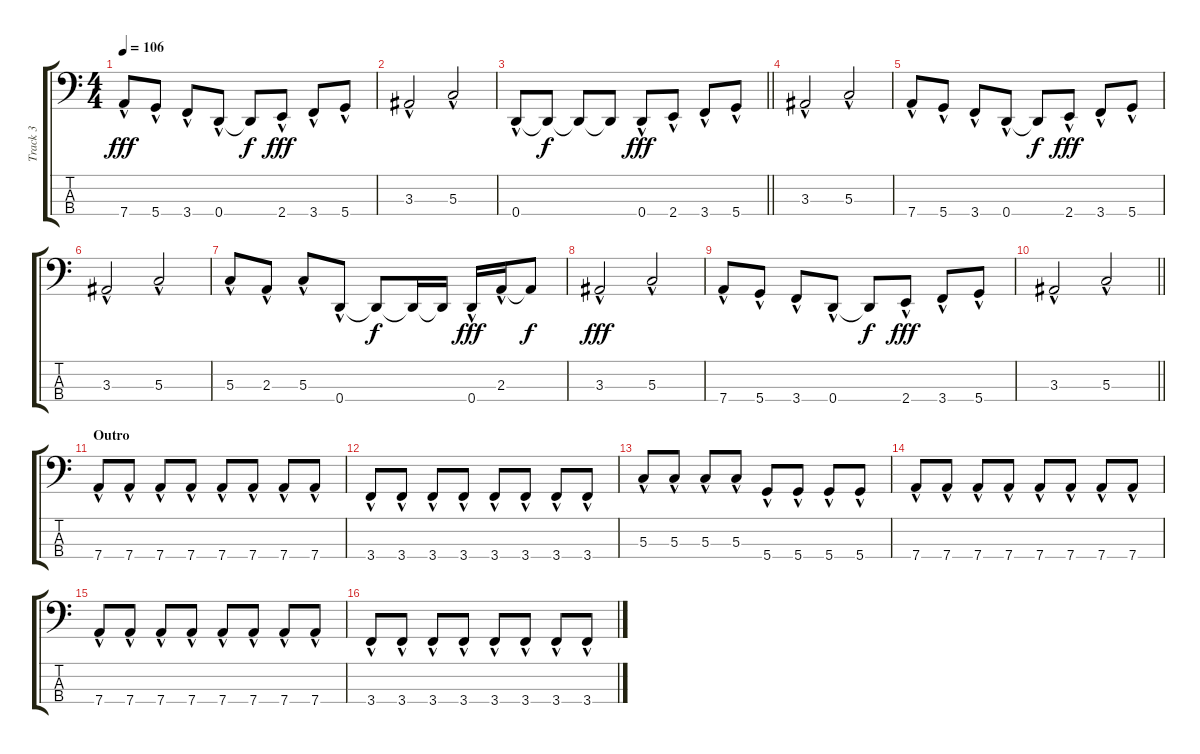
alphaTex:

\track ("Track 3" "Track 3") {instrument electricbassfinger}
\staff {score tabs}
\tuning (F2 C2 G1 D1) {hide}
\ts (4 4)
\tempo 106
\clef f4
\ks c
7.4{hac}.8{dy fff} 5.4{hac}.8 3.4{hac}.8 0.4{hac}.8 0.4{t}.8{dy f} 2.4{hac}.8{dy fff} 3.4{hac}.8 5.4{hac}.8 |
3.3{hac}.2 5.3{hac}.2 |
\barLineRight lightlight
0.4{hac}.8 0.4{t}.8{dy f} 0.4{t}.8 0.4{t}.8 0.4{hac}.8{dy fff} 2.4{hac}.8 3.4{hac}.8 5.4{hac}.8 |
\section ("" "")
3.3{hac}.2 5.3{hac}.2 |
7.4{hac}.8 5.4{hac}.8 3.4{hac}.8 0.4{hac}.8 0.4{t}.8{dy f} 2.4{hac}.8{dy fff} 3.4{hac}.8 5.4{hac}.8 |
3.3{hac}.2 5.3{hac}.2 |
5.3{hac}.8 2.3{hac}.8 5.3{hac}.8 0.4{hac}.8 0.4{t}.8{dy f} 0.4{t}.16 0.4{t}.16 0.4{hac}.16{dy fff} 2.3{hac}.16 2.3{t}.8{dy f} |
3.3{hac}.2{dy fff} 5.3{hac}.2 |
7.4{hac}.8 5.4{hac}.8 3.4{hac}.8 0.4{hac}.8 0.4{t}.8{dy f} 2.4{hac}.8{dy fff} 3.4{hac}.8 5.4{hac}.8 |
\barLineRight lightlight
3.3{hac}.2 5.3{hac}.2 |
\section ("" "Outro")
7.4{hac}.8 7.4{hac}.8 7.4{hac}.8 7.4{hac}.8 7.4{hac}.8 7.4{hac}.8 7.4{hac}.8 7.4{hac}.8 |
3.4{hac}.8 3.4{hac}.8 3.4{hac}.8 3.4{hac}.8 3.4{hac}.8 3.4{hac}.8 3.4{hac}.8 3.4{hac}.8 |
5.3{hac}.8 5.3{hac}.8 5.3{hac}.8 5.3{hac}.8 5.4{hac}.8 5.4{hac}.8 5.4{hac}.8 5.4{hac}.8 |
7.4{hac}.8 7.4{hac}.8 7.4{hac}.8 7.4{hac}.8 7.4{hac}.8 7.4{hac}.8 7.4{hac}.8 7.4{hac}.8 |
7.4{hac}.8 7.4{hac}.8 7.4{hac}.8 7.4{hac}.8 7.4{hac}.8 7.4{hac}.8 7.4{hac}.8 7.4{hac}.8 |
3.4{hac}.8 3.4{hac}.8 3.4{hac}.8 3.4{hac}.8 3.4{hac}.8 3.4{hac}.8 3.4{hac}.8 3.4{hac}.8
